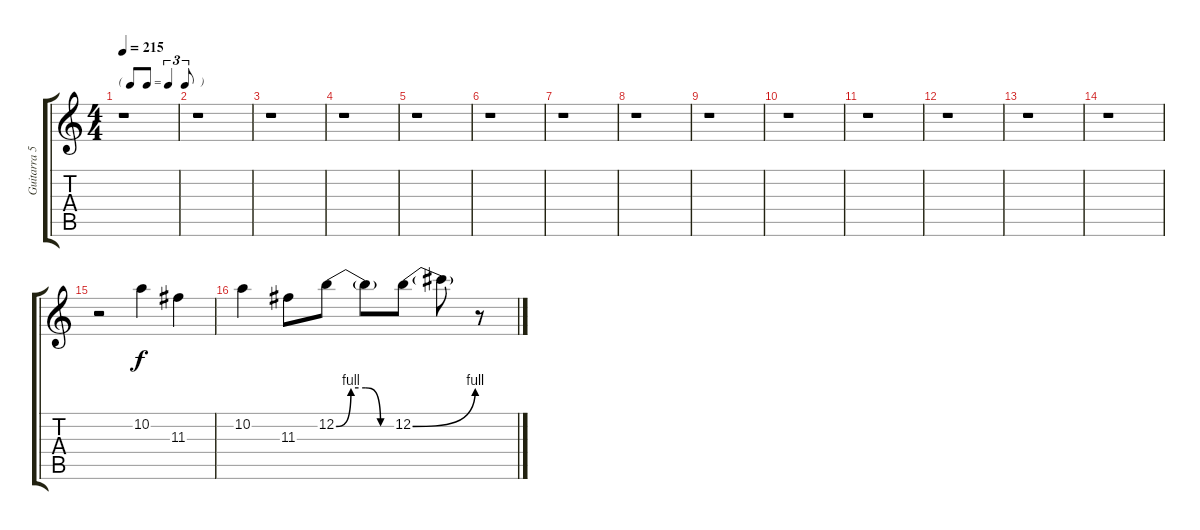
\track ("Guitarra 5" "Guitarra 5") {instrument overdrivenguitar}
\staff {score tabs}
\tuning (E4 B3 G3 D3 A2 E2) {hide}
\ts (4 4)
\tf triplet8th
\tempo 215
\clef g2
\ks c
r.1{dy f} |
r.1 |
r.1 |
r.1 |
r.1 |
r.1 |
r.1 |
r.1 |
r.1 |
r.1 |
r.1 |
r.1 |
r.1 |
r.1 |
r.2 10.2.4 11.3.4 |
10.2.4 11.3.8 12.2{be (custom 0 0 15 4 30 4 45 0 60 0)}.8 12.2{t}.8 12.2{be (bend 0 0 60 4)}.8 12.2{t}.8 r.8
